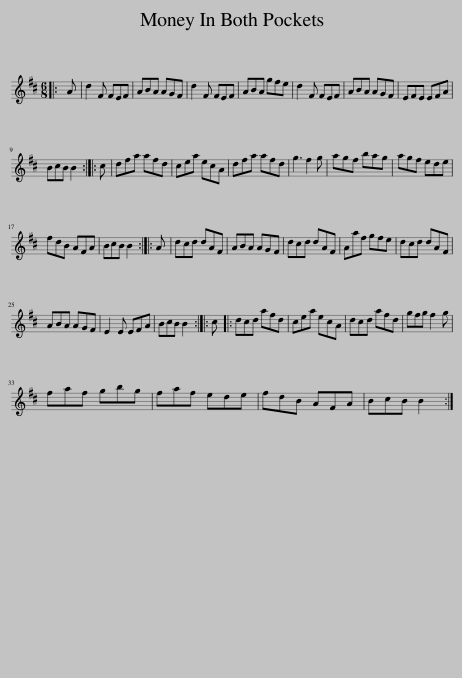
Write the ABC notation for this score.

X:1
L:1/8
M:6/8
I:linebreak $
K:D
V:1 treble
V:1
|: A | d2 F FEF | ABA AGF | d2 F FEF | ABA gfe | %5
 d2 F FEF | ABA AGF | EFE EFA |$ BcB B2 :: c | %10
 dfa afd | cea ecA | dfa afd | g3 f2 g | agf bag | %15
 agf ede |$ fdB AFA | BcB B2 :: A | dcd dAF | %20
 ABA AGF | dcd dAF | Aaf gfe | dcd dAF |$ ABA AGF | %25
 E2 E EFA | BcB B2 :: c |: dcd afd | cea ecA | %30
 dcd afd | gfg f2 g |$ faf gbg | faf ede | fdB AFA | %35
 BcB B2 :| %36
